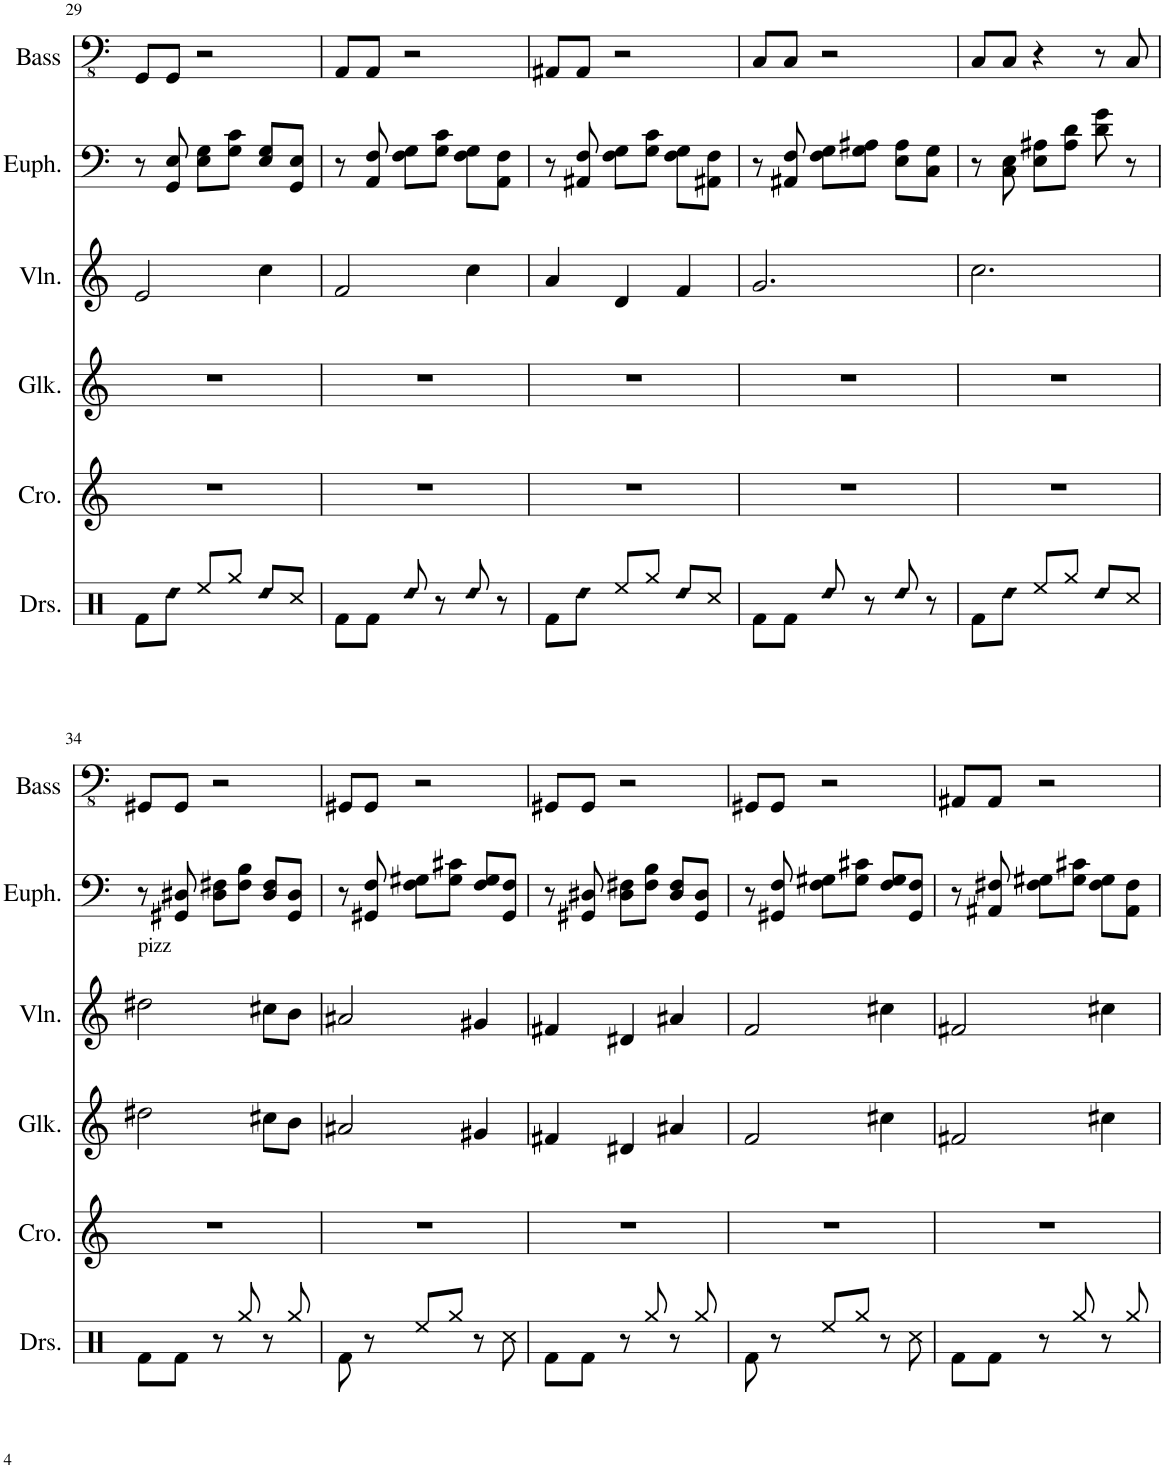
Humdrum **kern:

**kern	**kern	**kern	**kern	**kern	**kern
*part6	*part5	*part4	*part3	*part2	*part1
*staff6	*staff5	*staff4	*staff3	*staff2	*staff1
*I"Drumset	*I"Crotales	*I"Glockenspiel	*I"Violin	*I"Euphonium	*I"Acoustic Bass
*I'Drs.	*I'Cro.	*I'Glk.	*I'Vln.	*I'Euph.	*I'Bass
!!LO:PB:g=z
*clefX	*clefG2	*clefG2	*clefG2	*clefF4	*clefFv4
*	*Trd-14c-24	*Trd-14c-24	*	*	*
*k[]	*k[]	*k[]	*k[]	*k[]	*k[]
*M3/4	*M3/4	*M3/4	*M3/4	*M3/4	*M3/4
=29	=29	=29	=29	=29	=29
8Rf\L	2.r	2.r	2e/	8r	8GGG/L
!LO:N:head=diamond	!	!	!	!	!
8Rdd\J	.	.	.	8GG/ 8E/	8GGG/J
8Ree/L	.	.	.	8E\ 8G\L	2r
8Rgg/J	.	.	.	8G\ 8c\J	.
!LO:N:head=diamond	!	!	!	!	!
8Rdd/L	.	.	4cc\	8E/ 8G/L	.
8Rcc/J	.	.	.	8GG/ 8E/J	.
=30	=30	=30	=30	=30	=30
8Rf\L	2.r	2.r	2f/	8r	8AAA/L
8Rf\J	.	.	.	8AA/ 8F/	8AAA/J
!LO:N:head=diamond	!	!	!	!	!
8Rdd/	.	.	.	8F\ 8G\L	2r
8r	.	.	.	8G\ 8c\J	.
!LO:N:head=diamond	!	!	!	!	!
8Rdd/	.	.	4cc\	8F\ 8G\L	.
8r	.	.	.	8AA\ 8F\J	.
=31	=31	=31	=31	=31	=31
8Rf\L	2.r	2.r	4a/	8r	8AAA#X/L
!LO:N:head=diamond	!	!	!	!	!
8Rdd\J	.	.	.	8AA#X/ 8F/	8AAA#/J
8Ree/L	.	.	4d/	8F\ 8G\L	2r
8Rgg/J	.	.	.	8G\ 8c\J	.
!LO:N:head=diamond	!	!	!	!	!
8Rdd/L	.	.	4f/	8F\ 8G\L	.
8Rcc/J	.	.	.	8AA#X\ 8F\J	.
=32	=32	=32	=32	=32	=32
8Rf\L	2.r	2.r	2.g/	8r	8CC/L
8Rf\J	.	.	.	8AA#X/ 8F/	8CC/J
!LO:N:head=diamond	!	!	!	!	!
8Rdd/	.	.	.	8F\ 8G\L	2r
8r	.	.	.	8G\ 8A#X\J	.
!LO:N:head=diamond	!	!	!	!	!
8Rdd/	.	.	.	8E\ 8A#\L	.
8r	.	.	.	8C\ 8G\J	.
=33	=33	=33	=33	=33	=33
8Rf\L	2.r	2.r	2.cc\	8r	8CC/L
!LO:N:head=diamond	!	!	!	!	!
8Rdd\J	.	.	.	8C\ 8E\	8CC/J
8Ree/L	.	.	.	8E\ 8A#X\L	4r
8Rgg/J	.	.	.	8A#\ 8d\J	.
!LO:N:head=diamond	!	!	!	!	!
8Rdd/L	.	.	.	8d\ 8g\	8r
8Rcc/J	.	.	.	8r	8CC/
!!LO:LB:g=z
=34	=34	=34	=34	=34	=34
!	!	!	!LO:TX:a:t=pizz	!	!
8Rf\L	2.r	2dd#X\	2dd#X\	8r	8GGG#X/L
8Rf\J	.	.	.	8GG#X/ 8D#X/	8GGG#/J
8r	.	.	.	8D#\ 8F#X\L	2r
8Rgg/	.	.	.	8F#\ 8B\J	.
8r	.	8cc#X\L	8cc#X\L	8D#/ 8F#/L	.
8Rgg/	.	8b\J	8b\J	8GG#/ 8D#/J	.
=35	=35	=35	=35	=35	=35
8Rf\	2.r	2a#X/	2a#X/	8r	8GGG#X/L
8r	.	.	.	8GG#X/ 8F/	8GGG#/J
8Ree/L	.	.	.	8F\ 8G#X\L	2r
8Rgg/J	.	.	.	8G#\ 8c#X\J	.
8r	.	4g#X/	4g#X/	8F/ 8G#/L	.
8Rcc\	.	.	.	8GG#/ 8F/J	.
=36	=36	=36	=36	=36	=36
8Rf\L	2.r	4f#X/	4f#X/	8r	8GGG#X/L
8Rf\J	.	.	.	8GG#X/ 8D#X/	8GGG#/J
8r	.	4d#X/	4d#X/	8D#\ 8F#X\L	2r
8Rgg/	.	.	.	8F#\ 8B\J	.
8r	.	4a#X/	4a#X/	8D#/ 8F#/L	.
8Rgg/	.	.	.	8GG#/ 8D#/J	.
=37	=37	=37	=37	=37	=37
8Rf\	2.r	2f/	2f/	8r	8GGG#X/L
8r	.	.	.	8GG#X/ 8F/	8GGG#/J
8Ree/L	.	.	.	8F\ 8G#X\L	2r
8Rgg/J	.	.	.	8G#\ 8c#X\J	.
8r	.	4cc#X\	4cc#X\	8F/ 8G#/L	.
8Rcc\	.	.	.	8GG#/ 8F/J	.
=38	=38	=38	=38	=38	=38
8Rf\L	2.r	2f#X/	2f#X/	8r	8AAA#X/L
8Rf\J	.	.	.	8AA#X/ 8F#X/	8AAA#/J
8r	.	.	.	8F#\ 8G#X\L	2r
8Rgg/	.	.	.	8G#\ 8c#X\J	.
8r	.	4cc#X\	4cc#X\	8F#\ 8G#\L	.
8Rgg/	.	.	.	8AA#\ 8F#\J	.
=	=	=	=	=	=
*-	*-	*-	*-	*-	*-
